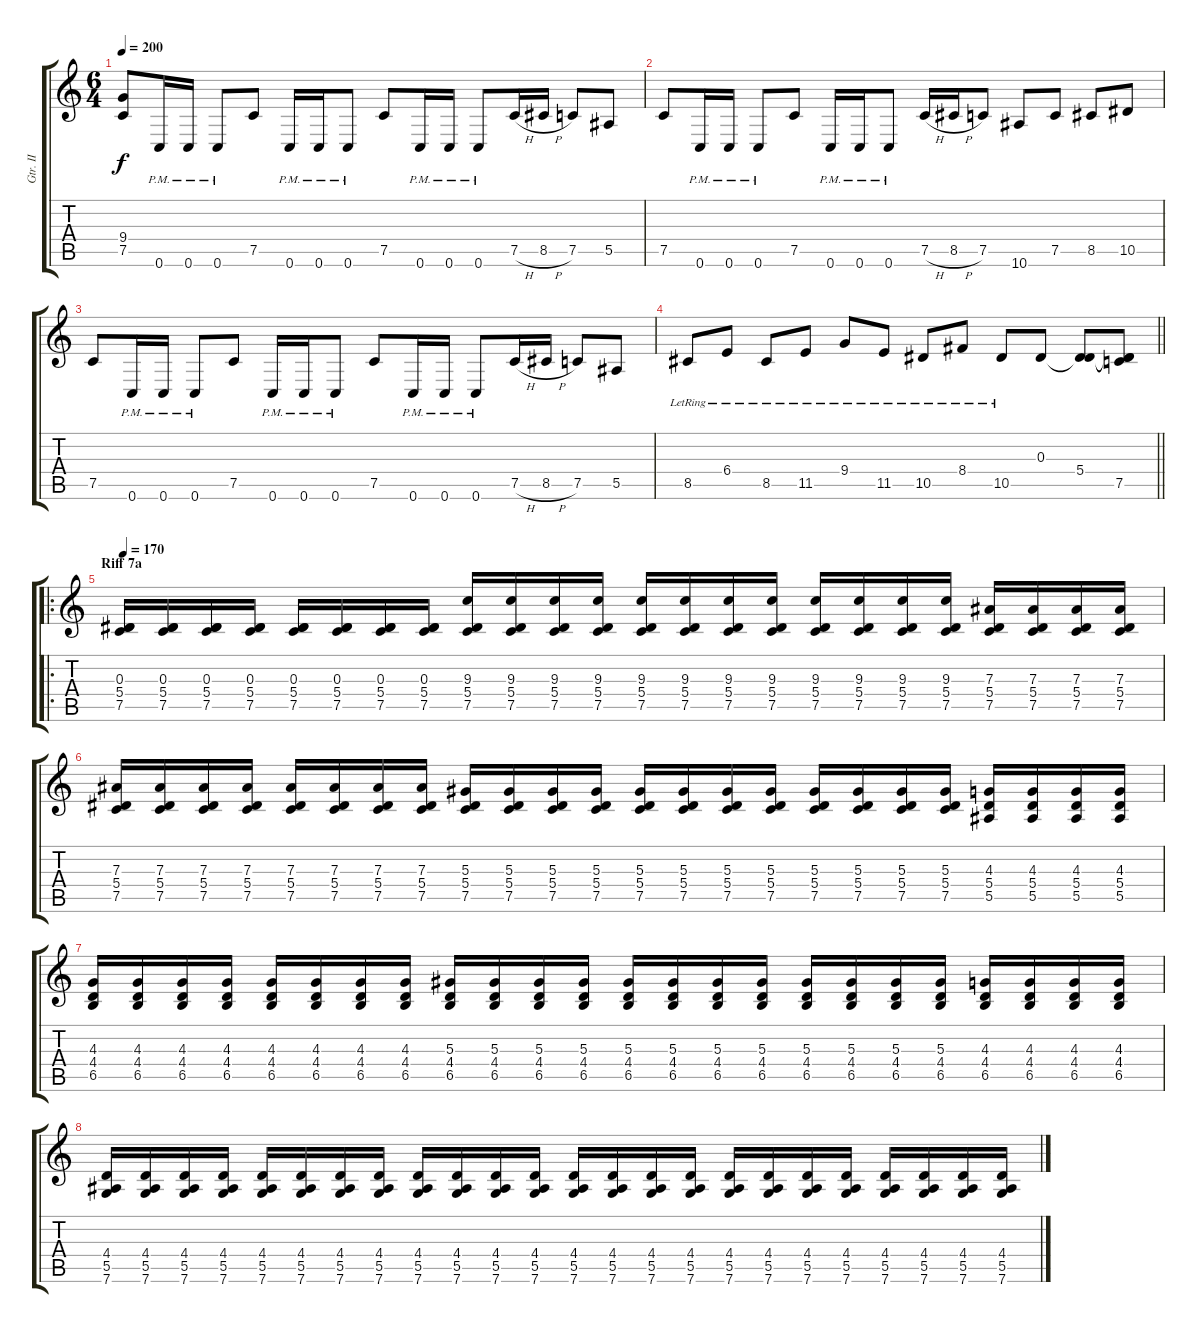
\track ("Gtr. II" "Gtr. II") {instrument distortionguitar}
\staff {score tabs}
\tuning (C4 G3 Eb3 Bb2 F2 C2) {hide}
\ts (6 4)
\tempo 200
\clef g2
\ks c
(9.4 7.5).8{dy f} 0.6{pm}.16 0.6{pm}.16 0.6{pm}.8 7.5.8 0.6{pm}.16 0.6{pm}.16 0.6{pm}.8 7.5.8 0.6{pm}.16 0.6{pm}.16 0.6{pm}.8 7.5{h}.16 8.5{h}.16 7.5.8 5.5.8 |
7.5.8 0.6{pm}.16 0.6{pm}.16 0.6{pm}.8 7.5.8 0.6{pm}.16 0.6{pm}.16 0.6{pm}.8 7.5{h}.16 8.5{h}.16 7.5.8 10.6.8 7.5.8 8.5.8 10.5.8 |
7.5.8 0.6{pm}.16 0.6{pm}.16 0.6{pm}.8 7.5.8 0.6{pm}.16 0.6{pm}.16 0.6{pm}.8 7.5.8 0.6{pm}.16 0.6{pm}.16 0.6{pm}.8 7.5{h}.16 8.5{h}.16 7.5.8 5.5.8 |
\barLineRight lightlight
8.5{lr}.8 6.4{lr}.8 8.5{lr}.8 11.5{lr}.8 9.4{lr}.8 11.5{lr}.8 10.5{lr}.8 8.4{lr}.8 10.5{lr}.8 0.3.8 (0.3{t} 5.4).8 (0.3{t} 5.4{t} 7.5).8 |
\ro
\section ("" "Riff 7a")
\tempo 170
(0.3 5.4 7.5).16 (0.3 5.4 7.5).16 (0.3 5.4 7.5).16 (0.3 5.4 7.5).16 (0.3 5.4 7.5).16 (0.3 5.4 7.5).16 (0.3 5.4 7.5).16 (0.3 5.4 7.5).16 (9.3 5.4 7.5).16 (9.3 5.4 7.5).16 (9.3 5.4 7.5).16 (9.3 5.4 7.5).16 (9.3 5.4 7.5).16 (9.3 5.4 7.5).16 (9.3 5.4 7.5).16 (9.3 5.4 7.5).16 (9.3 5.4 7.5).16 (9.3 5.4 7.5).16 (9.3 5.4 7.5).16 (9.3 5.4 7.5).16 (7.3 5.4 7.5).16 (7.3 5.4 7.5).16 (7.3 5.4 7.5).16 (7.3 5.4 7.5).16 |
(7.3 5.4 7.5).16 (7.3 5.4 7.5).16 (7.3 5.4 7.5).16 (7.3 5.4 7.5).16 (7.3 5.4 7.5).16 (7.3 5.4 7.5).16 (7.3 5.4 7.5).16 (7.3 5.4 7.5).16 (5.3 5.4 7.5).16 (5.3 5.4 7.5).16 (5.3 5.4 7.5).16 (5.3 5.4 7.5).16 (5.3 5.4 7.5).16 (5.3 5.4 7.5).16 (5.3 5.4 7.5).16 (5.3 5.4 7.5).16 (5.3 5.4 7.5).16 (5.3 5.4 7.5).16 (5.3 5.4 7.5).16 (5.3 5.4 7.5).16 (4.3 5.4 5.5).16 (4.3 5.4 5.5).16 (4.3 5.4 5.5).16 (4.3 5.4 5.5).16 |
(4.3 4.4 6.5).16 (4.3 4.4 6.5).16 (4.3 4.4 6.5).16 (4.3 4.4 6.5).16 (4.3 4.4 6.5).16 (4.3 4.4 6.5).16 (4.3 4.4 6.5).16 (4.3 4.4 6.5).16 (5.3 4.4 6.5).16 (5.3 4.4 6.5).16 (5.3 4.4 6.5).16 (5.3 4.4 6.5).16 (5.3 4.4 6.5).16 (5.3 4.4 6.5).16 (5.3 4.4 6.5).16 (5.3 4.4 6.5).16 (5.3 4.4 6.5).16 (5.3 4.4 6.5).16 (5.3 4.4 6.5).16 (5.3 4.4 6.5).16 (4.3 4.4 6.5).16 (4.3 4.4 6.5).16 (4.3 4.4 6.5).16 (4.3 4.4 6.5).16 |
(4.4 5.5 7.6).16 (4.4 5.5 7.6).16 (4.4 5.5 7.6).16 (4.4 5.5 7.6).16 (4.4 5.5 7.6).16 (4.4 5.5 7.6).16 (4.4 5.5 7.6).16 (4.4 5.5 7.6).16 (4.4 5.5 7.6).16 (4.4 5.5 7.6).16 (4.4 5.5 7.6).16 (4.4 5.5 7.6).16 (4.4 5.5 7.6).16 (4.4 5.5 7.6).16 (4.4 5.5 7.6).16 (4.4 5.5 7.6).16 (4.4 5.5 7.6).16 (4.4 5.5 7.6).16 (4.4 5.5 7.6).16 (4.4 5.5 7.6).16 (4.4 5.5 7.6).16 (4.4 5.5 7.6).16 (4.4 5.5 7.6).16 (4.4 5.5 7.6).16
